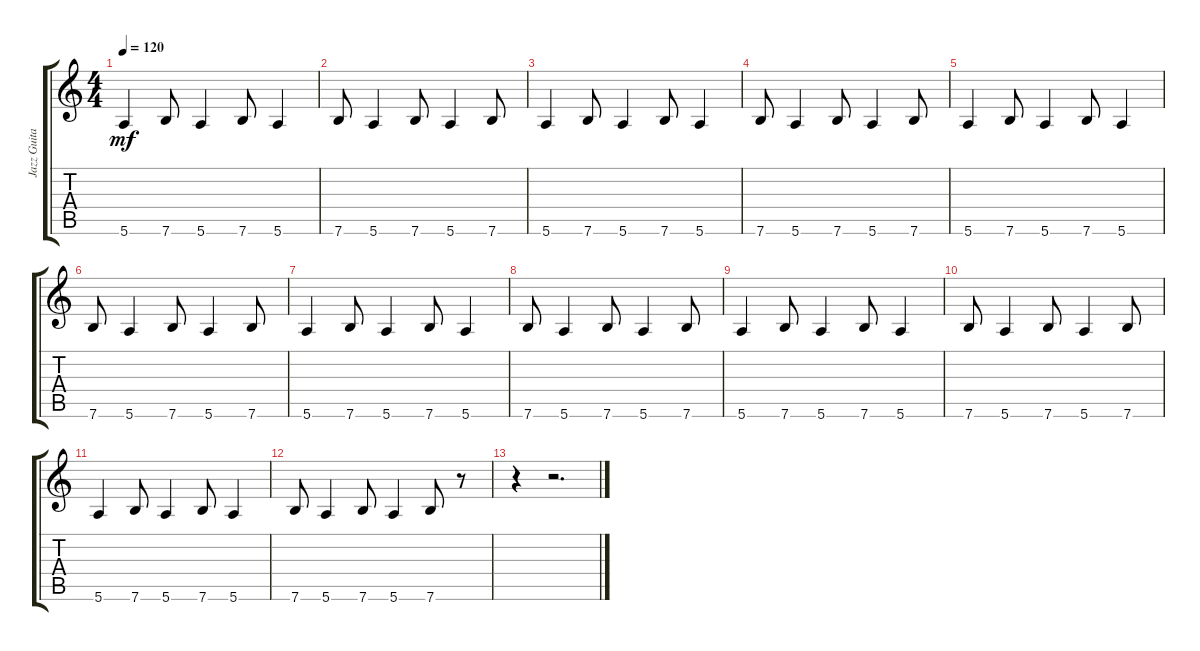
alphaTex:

\track ("Jazz Guitar" "Jazz Guita") {instrument electricguitarjazz}
\staff {score tabs}
\tuning (E4 B3 G3 D3 A2 E2) {hide}
\ts (4 4)
\tempo 120
\clef g2
\ks c
5.6.4{dy mf instrument electricguitarjazz} 7.6.8 5.6.4 7.6.8 5.6.4 |
7.6.8 5.6.4 7.6.8 5.6.4 7.6.8 |
5.6.4 7.6.8 5.6.4 7.6.8 5.6.4 |
7.6.8 5.6.4 7.6.8 5.6.4 7.6.8 |
5.6.4 7.6.8 5.6.4 7.6.8 5.6.4 |
7.6.8 5.6.4 7.6.8 5.6.4 7.6.8 |
5.6.4 7.6.8 5.6.4 7.6.8 5.6.4 |
7.6.8 5.6.4 7.6.8 5.6.4 7.6.8 |
5.6.4 7.6.8 5.6.4 7.6.8 5.6.4 |
7.6.8 5.6.4 7.6.8 5.6.4 7.6.8 |
5.6.4 7.6.8 5.6.4 7.6.8 5.6.4 |
7.6.8 5.6.4 7.6.8 5.6.4 7.6.8 r.8 |
r.4 r.2{d}
